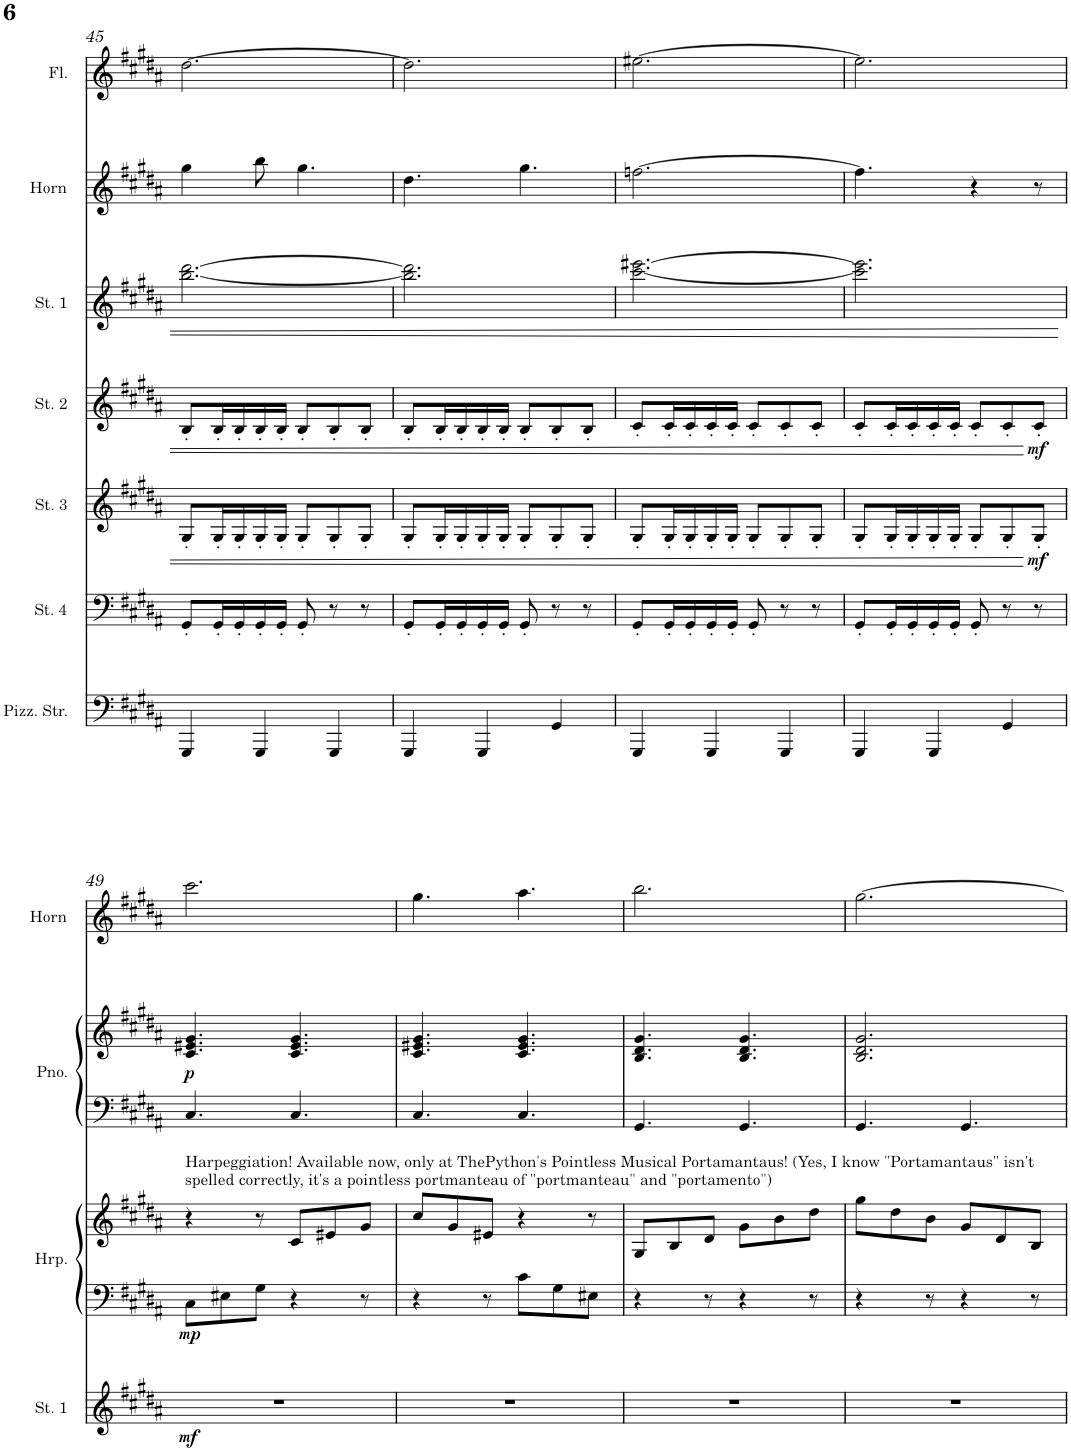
**kern	**kern	**kern	**dynam	**kern	**dynam	**kern	**dynam	**kern	**kern	**dynam	**kern	**kern	**dynam	**kern	**kern	**kern
*part10	*part9	*part8	*part8	*part7	*part7	*part6	*part6	*part5	*part5	*part5	*part4	*part4	*part4	*part3	*part2	*part1
*staff12	*staff11	*staff10	*staff10	*staff9	*staff9	*staff8	*staff8	*staff7	*staff6	*staff6/7	*staff5	*staff4	*staff4/5	*staff3	*staff2	*staff1
*I"Pizzicato Strings	*I"Strings 4	*I"Strings 3	*	*I"Strings 2	*	*I"Strings 1	*	*I"Harp	*	*	*I"Piano	*	*	*I"Horn	*I"Flute	*I"Piccolo
*I'Pizz. Str.	*I'St. 4	*I'St. 3	*	*I'St. 2	*	*I'St. 1	*	*I'Hrp.	*	*	*I'Pno.	*	*	*I'Horn	*I'Fl.	*I'Picc.
!!LO:PB:g=z
*clefF4	*clefF4	*clefG2	*	*clefG2	*	*clefG2	*	*clefF4	*clefG2	*	*clefF4	*clefG2	*	*clefG2	*clefG2	*clefG2
*	*	*	*	*	*	*	*	*	*	*	*	*	*	*Trd7c12	*	*Trd-7c-12
*k[f#c#g#d#a#]	*k[f#c#g#d#a#]	*k[f#c#g#d#a#]	*	*k[f#c#g#d#a#]	*	*k[f#c#g#d#a#]	*	*k[f#c#g#d#a#]	*k[f#c#g#d#a#]	*	*k[f#c#g#d#a#]	*k[f#c#g#d#a#]	*	*k[f#c#g#d#a#]	*k[f#c#g#d#a#]	*k[f#c#g#d#a#]
*M6/8	*M6/8	*M6/8	*	*M6/8	*	*M6/8	*	*M6/8	*M6/8	*	*M6/8	*M6/8	*	*M6/8	*M6/8	*M6/8
=45	=45	=45	=45	=45	=45	=45	=45	=45	=45	=45	=45	=45	=45	=45	=45	=45
4GGG#/	8GG#'/L	8G#'/L	.	8B'/L	.	[2.bb\ [2.ddd#\	.	2.r	2.r	.	2.r	2.r	.	4gg#\	[2.dd#\	2.r
.	16GG#'/L	16G#'/L	.	16B'/L	.	.	.	.	.	.	.	.	.	.	.	.
.	16GG#'/	16G#'/	.	16B'/	.	.	.	.	.	.	.	.	.	.	.	.
4GGG#/	16GG#'/	16G#'/	.	16B'/	.	.	.	.	.	.	.	.	.	8bb\	.	.
.	16GG#'/JJ	16G#'/JJ	.	16B'/JJ	.	.	.	.	.	.	.	.	.	.	.	.
.	8GG#'/	8G#'/L	.	8B'/L	.	.	.	.	.	.	.	.	.	4.gg#\	.	.
4GGG#/	8r	8G#'/	.	8B'/	.	.	.	.	.	.	.	.	.	.	.	.
.	8r	8G#'/J	.	8B'/J	.	.	.	.	.	.	.	.	.	.	.	.
=46	=46	=46	=46	=46	=46	=46	=46	=46	=46	=46	=46	=46	=46	=46	=46	=46
4GGG#/	8GG#'/L	8G#'/L	.	8B'/L	.	2.bb\] 2.ddd#\]	.	2.r	2.r	.	2.r	2.r	.	4.dd#\	2.dd#\]	2.r
.	16GG#'/L	16G#'/L	.	16B'/L	.	.	.	.	.	.	.	.	.	.	.	.
.	16GG#'/	16G#'/	.	16B'/	.	.	.	.	.	.	.	.	.	.	.	.
4GGG#/	16GG#'/	16G#'/	.	16B'/	.	.	.	.	.	.	.	.	.	.	.	.
.	16GG#'/JJ	16G#'/JJ	.	16B'/JJ	.	.	.	.	.	.	.	.	.	.	.	.
.	8GG#'/	8G#'/L	.	8B'/L	.	.	.	.	.	.	.	.	.	4.gg#\	.	.
4GG#/	8r	8G#'/	.	8B'/	.	.	.	.	.	.	.	.	.	.	.	.
.	8r	8G#'/J	.	8B'/J	.	.	.	.	.	.	.	.	.	.	.	.
=47	=47	=47	=47	=47	=47	=47	=47	=47	=47	=47	=47	=47	=47	=47	=47	=47
4GGG#/	8GG#'/L	8G#'/L	.	8c#'/L	.	[2.ccc#\ [2.eee#X\	.	2.r	2.r	.	2.r	2.r	.	[2.ffn\	[2.ee#X\	2.r
.	16GG#'/L	16G#'/L	.	16c#'/L	.	.	.	.	.	.	.	.	.	.	.	.
.	16GG#'/	16G#'/	.	16c#'/	.	.	.	.	.	.	.	.	.	.	.	.
4GGG#/	16GG#'/	16G#'/	.	16c#'/	.	.	.	.	.	.	.	.	.	.	.	.
.	16GG#'/JJ	16G#'/JJ	.	16c#'/JJ	.	.	.	.	.	.	.	.	.	.	.	.
.	8GG#'/	8G#'/L	.	8c#'/L	.	.	.	.	.	.	.	.	.	.	.	.
4GGG#/	8r	8G#'/	.	8c#'/	.	.	.	.	.	.	.	.	.	.	.	.
.	8r	8G#'/J	.	8c#'/J	.	.	.	.	.	.	.	.	.	.	.	.
=48	=48	=48	=48	=48	=48	=48	=48	=48	=48	=48	=48	=48	=48	=48	=48	=48
4GGG#/	8GG#'/L	8G#'/L	.	8c#'/L	.	2.ccc#\] 2.eee#\]	.	2.r	2.r	.	2.r	2.r	.	4.ff\]	2.ee#\]	2.r
.	16GG#'/L	16G#'/L	.	16c#'/L	.	.	.	.	.	.	.	.	.	.	.	.
.	16GG#'/	16G#'/	.	16c#'/	.	.	.	.	.	.	.	.	.	.	.	.
4GGG#/	16GG#'/	16G#'/	.	16c#'/	.	.	.	.	.	.	.	.	.	.	.	.
.	16GG#'/JJ	16G#'/JJ	.	16c#'/JJ	.	.	.	.	.	.	.	.	.	.	.	.
.	8GG#'/	8G#'/L	.	8c#'/L	.	.	.	.	.	.	.	.	.	4r	.	.
4GG#/	8r	8G#'/	.	8c#'/	.	.	.	.	.	.	.	.	.	.	.	.
!	!	!	!LO:DY:b	!	!LO:DY:b	!	!	!	!	!	!	!	!	!	!	!
.	8r	8G#'/J	mf	8c#'/J	mf	.	.	.	.	.	.	.	.	8r	.	.
!!LO:LB:g=z
=49	=49	=49	=49	=49	=49	=49	=49	=49	=49	=49	=49	=49	=49	=49	=49	=49
!	!	!	!	!	!	!	!	!	!LO:TX:a:t=Harpeggiation! Available now, only at ThePython's Pointless Musical Portamantaus! (Yes, I know "Portamantaus" isn't	!	!	!	!	!	!	!
!	!	!	!	!	!	!	!	!	!LO:TX:a:t=spelled correctly, it's a pointless portmanteau of "portmanteau" and "portamento")	!	!	!	!	!	!	!
!	!	!	!	!	!	!	!LO:DY:b	!	!	!LO:DY:b=2	!	!	!LO:DY:b	!	!	!
2.r	2.r	2.r	.	2.r	.	2.r	mf	8C#\L	4r	mp	4.C#/	4.c#/ 4.e#X/ 4.g#/	p	2.ccc#\	2.r	2.r
.	.	.	.	.	.	.	.	8E#X\	.	.	.	.	.	.	.	.
.	.	.	.	.	.	.	.	8G#\J	8r	.	.	.	.	.	.	.
.	.	.	.	.	.	.	.	4r	8c#/L	.	4.C#/	4.c#/ 4.e#/ 4.g#/	.	.	.	.
.	.	.	.	.	.	.	.	.	8e#X/	.	.	.	.	.	.	.
.	.	.	.	.	.	.	.	8r	8g#/J	.	.	.	.	.	.	.
=50	=50	=50	=50	=50	=50	=50	=50	=50	=50	=50	=50	=50	=50	=50	=50	=50
2.r	2.r	2.r	.	2.r	.	2.r	.	4r	8cc#/L	.	4.C#/	4.c#/ 4.e#X/ 4.g#/	.	4.gg#\	2.r	2.r
.	.	.	.	.	.	.	.	.	8g#/	.	.	.	.	.	.	.
.	.	.	.	.	.	.	.	8r	8e#X/J	.	.	.	.	.	.	.
.	.	.	.	.	.	.	.	8c#\L	4r	.	4.C#/	4.c#/ 4.e#/ 4.g#/	.	4.aa#\	.	.
.	.	.	.	.	.	.	.	8G#\	.	.	.	.	.	.	.	.
.	.	.	.	.	.	.	.	8E#X\J	8r	.	.	.	.	.	.	.
=51	=51	=51	=51	=51	=51	=51	=51	=51	=51	=51	=51	=51	=51	=51	=51	=51
2.r	2.r	2.r	.	2.r	.	2.r	.	4r	8G#/L	.	4.GG#/	4.B/ 4.d#/ 4.g#/	.	2.bb\	2.r	2.r
.	.	.	.	.	.	.	.	.	8B/	.	.	.	.	.	.	.
.	.	.	.	.	.	.	.	8r	8d#/J	.	.	.	.	.	.	.
.	.	.	.	.	.	.	.	4r	8g#\L	.	4.GG#/	4.B/ 4.d#/ 4.g#/	.	.	.	.
.	.	.	.	.	.	.	.	.	8b\	.	.	.	.	.	.	.
.	.	.	.	.	.	.	.	8r	8dd#\J	.	.	.	.	.	.	.
=52	=52	=52	=52	=52	=52	=52	=52	=52	=52	=52	=52	=52	=52	=52	=52	=52
2.r	2.r	2.r	.	2.r	.	2.r	.	4r	8gg#\L	.	4.GG#/	2.B/ 2.d#/ 2.g#/	.	[2.gg#\	2.r	2.r
.	.	.	.	.	.	.	.	.	8dd#\	.	.	.	.	.	.	.
.	.	.	.	.	.	.	.	8r	8b\J	.	.	.	.	.	.	.
.	.	.	.	.	.	.	.	4r	8g#/L	.	4.GG#/	.	.	.	.	.
.	.	.	.	.	.	.	.	.	8d#/	.	.	.	.	.	.	.
.	.	.	.	.	.	.	.	8r	8B/J	.	.	.	.	.	.	.
=	=	=	=	=	=	=	=	=	=	=	=	=	=	=	=	=
*-	*-	*-	*-	*-	*-	*-	*-	*-	*-	*-	*-	*-	*-	*-	*-	*-
